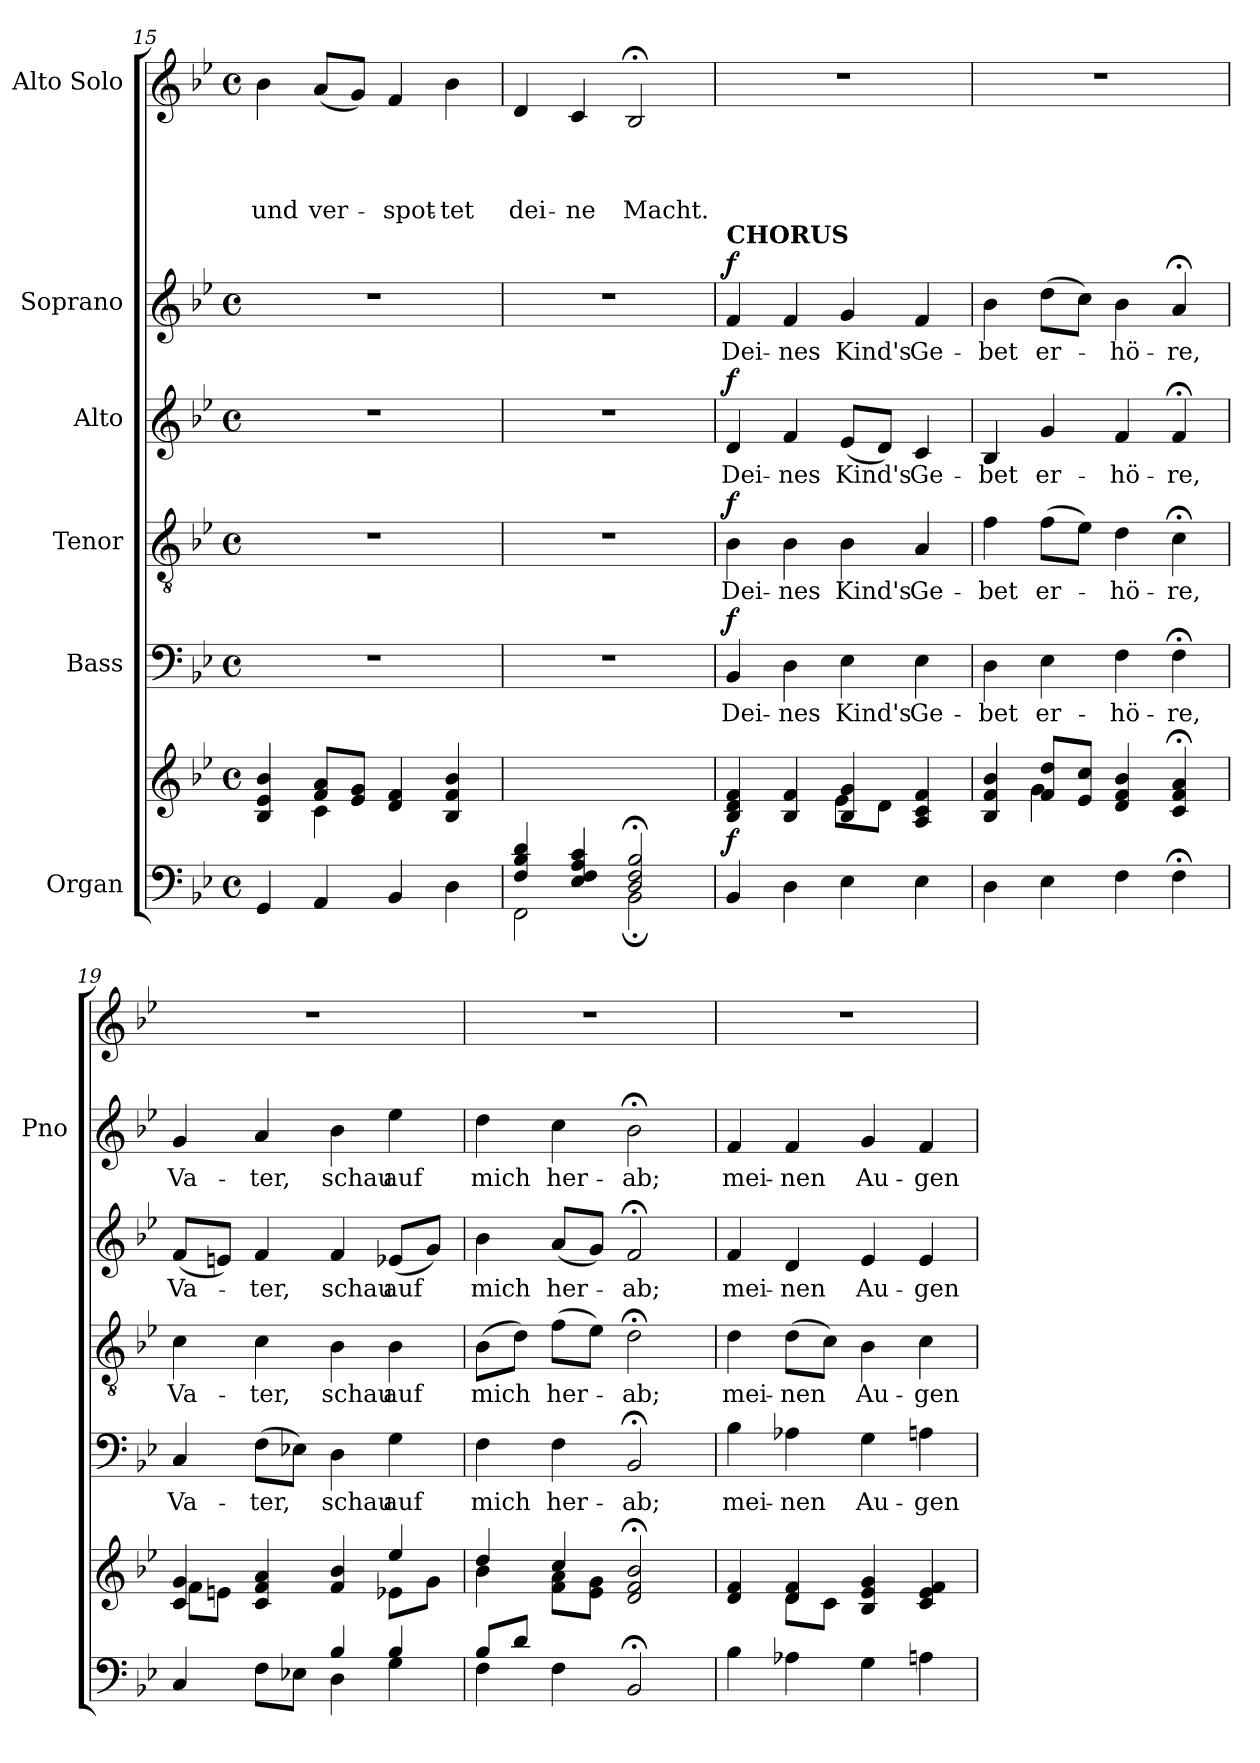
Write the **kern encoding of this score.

**kern	**kern	**dynam	**kern	**text	**dynam	**kern	**text	**dynam	**kern	**text	**dynam	**kern	**text	**dynam	**kern	**text	**text	**text	**text
*part6	*part6	*part6	*part5	*part5	*part5	*part4	*part4	*part4	*part3	*part3	*part3	*part2	*part2	*part2	*part1	*part1	*part1	*part1	*part1
*staff7	*staff6	*staff6/7	*staff5	*staff5	*staff5	*staff4	*staff4	*staff4	*staff3	*staff3	*staff3	*staff2	*staff2	*staff2	*staff1	*staff1	*staff1	*staff1	*staff1
*I"Organ	*	*	*I"Bass	*	*	*I"Tenor	*	*	*I"Alto	*	*	*I"Soprano	*	*	*I"Alto Solo	*	*	*	*
*	*	*	*	*	*	*	*	*	*	*	*	*I'Pno	*	*	*	*	*	*	*
*clefF4	*clefG2	*	*clefF4	*	*	*clefGv2	*	*	*clefG2	*	*	*clefG2	*	*	*clefG2	*	*	*	*
*k[b-e-]	*k[b-e-]	*	*k[b-e-]	*	*	*k[b-e-]	*	*	*k[b-e-]	*	*	*k[b-e-]	*	*	*k[b-e-]	*	*	*	*
*B-:	*B-:	*	*B-:	*	*	*B-:	*	*	*B-:	*	*	*B-:	*	*	*B-:	*	*	*	*
*M4/4	*M4/4	*	*M4/4	*	*	*M4/4	*	*	*M4/4	*	*	*M4/4	*	*	*M4/4	*	*	*	*
*met(c)	*met(c)	*	*met(c)	*	*	*met(c)	*	*	*met(c)	*	*	*met(c)	*	*	*met(c)	*	*	*	*
=15	=15	=15	=15	=15	=15	=15	=15	=15	=15	=15	=15	=15	=15	=15	=15	=15	=15	=15	=15
*	*^	*	*	*	*	*	*	*	*	*	*	*	*	*	*	*	*	*	*
4GG/	4B-/ 4e-/ 4b-/	4ryy	.	1r	.	.	1r	.	.	1r	.	.	1r	.	.	4b-\	.	.	.	und
4AA/	8f/ 8a/L	4c\	.	.	.	.	.	.	.	.	.	.	.	.	.	(8a/L	.	.	.	ver-
.	8e-/ 8g/J	.	.	.	.	.	.	.	.	.	.	.	.	.	.	8g/J)	.	.	.	.
4BB-/	4d/ 4f/	2ryy	.	.	.	.	.	.	.	.	.	.	.	.	.	4f/	.	.	.	-spot-
4D\	4B-/ 4f/ 4b-/	.	.	.	.	.	.	.	.	.	.	.	.	.	.	4b-\	.	.	.	-tet
*	*v	*v	*	*	*	*	*	*	*	*	*	*	*	*	*	*	*	*	*	*
=16	=16	=16	=16	=16	=16	=16	=16	=16	=16	=16	=16	=16	=16	=16	=16	=16	=16	=16	=16
*^	*	*	*	*	*	*	*	*	*	*	*	*	*	*	*	*	*	*	*
4F/ 4B-/ 4d/	2FF\	1ryy	.	1r	.	.	1r	.	.	1r	.	.	1r	.	.	4d/	.	.	.	dei-
4E-/ 4F/ 4A/ 4c/	.	.	.	.	.	.	.	.	.	.	.	.	.	.	.	4c/	.	.	.	-ne
2D/;< 2F/;< 2B-/;<	2BB-;\	.	.	.	.	.	.	.	.	.	.	.	.	.	.	2B-;</	.	.	.	Macht.
!!LO:PB:g=z
=17	=17	=17	=17	=17	=17	=17	=17	=17	=17	=17	=17	=17	=17	=17	=17	=17	=17	=17	=17	=17
*	*	*^	*	*	*	*	*	*	*	*	*	*	*	*	*	*	*	*	*	*
!	!	!	!	!	!	!	!	!	!	!	!	!	!	!LO:TX:a:B:t=CHORUS	!	!	!	!	!	!	!
!	!	!	!	!LO:DY:a=2	!	!	!LO:DY:a	!	!	!LO:DY:a	!	!	!LO:DY:a	!	!	!LO:DY:a	!	!	!	!	!
*v	*v	*	*	*	*	*	*	*	*	*	*	*	*	*	*	*	*	*	*	*	*
4BB-/	4B-/ 4d/ 4f/	2ryy	f	4BB-/	Dei-	f	4B-\	Dei-	f	4d/	Dei-	f	4f/	Dei-	f	1r	.	.	.	.
4D\	4B-/ 4f/	.	.	4D\	-nes	.	4B-\	-nes	.	4f/	-nes	.	4f/	-nes	.	.	.	.	.	.
4E-\	4B-/ 4g/	8e-\L	.	4E-\	Kind's	.	4B-\	Kind's	.	(8e-/L	Kind's	.	4g/	Kind's	.	.	.	.	.	.
.	.	8d\J	.	.	.	.	.	.	.	8d/J)	.	.	.	.	.	.	.	.	.	.
4E-\	4A/ 4c/ 4f/	4ryy	.	4E-\	Ge-	.	4A/	Ge-	.	4c/	Ge-	.	4f/	Ge-	.	.	.	.	.	.
=18	=18	=18	=18	=18	=18	=18	=18	=18	=18	=18	=18	=18	=18	=18	=18	=18	=18	=18	=18	=18
4D\	4B-/ 4f/ 4b-/	4ryy	.	4D\	-bet	.	4f\	-bet	.	4B-/	-bet	.	4b-\	-bet	.	1r	.	.	.	.
4E-\	8f/ 8dd/L	4g\	.	4E-\	er-	.	(8f\L	er-	.	4g/	er-	.	(8dd\L	er-	.	.	.	.	.	.
.	8e-/ 8cc/J	.	.	.	.	.	8e-\J)	.	.	.	.	.	8cc\J)	.	.	.	.	.	.	.
4F\	4d/ 4f/ 4b-/	2ryy	.	4F\	-hö-	.	4d\	-hö-	.	4f/	-hö-	.	4b-\	-hö-	.	.	.	.	.	.
4F;<\	4c/;< 4f/;< 4a/;<	.	.	4F;<\	-re,	.	4c;<\	-re,	.	4f;</	-re,	.	4a;</	-re,	.	.	.	.	.	.
=19	=19	=19	=19	=19	=19	=19	=19	=19	=19	=19	=19	=19	=19	=19	=19	=19	=19	=19	=19	=19
*^	*	*	*	*	*	*	*	*	*	*	*	*	*	*	*	*	*	*	*	*
4C/	2ryy	4c/ 4g/	8f\L	.	4C/	Va-	.	4c\	Va-	.	(8f/L	Va-	.	4g/	Va-	.	1r	.	.	.	.
.	.	.	8en\J	.	.	.	.	.	.	.	8en/J)	.	.	.	.	.	.	.	.	.	.
8F\L	.	4c/ 4f/ 4a/	2ryy	.	(8F\L	-ter,	.	4c\	-ter,	.	4f/	-ter,	.	4a/	-ter,	.	.	.	.	.	.
8E-X\J	.	.	.	.	8E-X\J)	.	.	.	.	.	.	.	.	.	.	.	.	.	.	.	.
4D\	4B-/	4f/ 4b-/	.	.	4D\	schau	.	4B-\	schau	.	4f/	schau	.	4b-\	schau	.	.	.	.	.	.
4G\	4B-/	4ee-/	8e-X\L	.	4G\	auf	.	4B-\	auf	.	(8e-X/L	auf	.	4ee-\	auf	.	.	.	.	.	.
.	.	.	8g\J	.	.	.	.	.	.	.	8g/J)	.	.	.	.	.	.	.	.	.	.
=20	=20	=20	=20	=20	=20	=20	=20	=20	=20	=20	=20	=20	=20	=20	=20	=20	=20	=20	=20	=20	=20
4F\	8B-/L	4dd/	4b-\	.	4F\	mich	.	(8B-\L	mich	.	4b-\	mich	.	4dd\	mich	.	1r	.	.	.	.
.	8d/J	.	.	.	.	.	.	8d\J)	.	.	.	.	.	.	.	.	.	.	.	.	.
4F\	2.ryy	4cc/	8f\ 8a\L	.	4F\	her-	.	(8f\L	her-	.	(8a/L	her-	.	4cc\	her-	.	.	.	.	.	.
.	.	.	8e-\ 8g\J	.	.	.	.	8e-\J)	.	.	8g/J)	.	.	.	.	.	.	.	.	.	.
2BB-;</	.	2d/;< 2f/;< 2b-/;<	2ryy	.	2BB-;</	-ab;	.	2d;<\	-ab;	.	2f;</	-ab;	.	2b-;<\	-ab;	.	.	.	.	.	.
*v	*v	*	*	*	*	*	*	*	*	*	*	*	*	*	*	*	*	*	*	*	*
!!LO:LB:g=z
=21	=21	=21	=21	=21	=21	=21	=21	=21	=21	=21	=21	=21	=21	=21	=21	=21	=21	=21	=21	=21
4B-\	4d/ 4f/	4ryy	.	4B-\	mei-	.	4d\	mei-	.	4f/	mei-	.	4f/	mei-	.	1r	.	.	.	.
4A-X\	4d/ 4f/	8d\L	.	4A-X\	-nen	.	(8d\L	-nen	.	4d/	-nen	.	4f/	-nen	.	.	.	.	.	.
.	.	8c\J	.	.	.	.	8c\J)	.	.	.	.	.	.	.	.	.	.	.	.	.
4G\	4B-/ 4e-/ 4g/	2ryy	.	4G\	Au-	.	4B-\	Au-	.	4e-/	Au-	.	4g/	Au-	.	.	.	.	.	.
4An\	4c/ 4e-/ 4f/	.	.	4An\	-gen	.	4c\	-gen	.	4e-/	-gen	.	4f/	-gen	.	.	.	.	.	.
*	*v	*v	*	*	*	*	*	*	*	*	*	*	*	*	*	*	*	*	*	*
=	=	=	=	=	=	=	=	=	=	=	=	=	=	=	=	=	=	=	=
*-	*-	*-	*-	*-	*-	*-	*-	*-	*-	*-	*-	*-	*-	*-	*-	*-	*-	*-	*-
